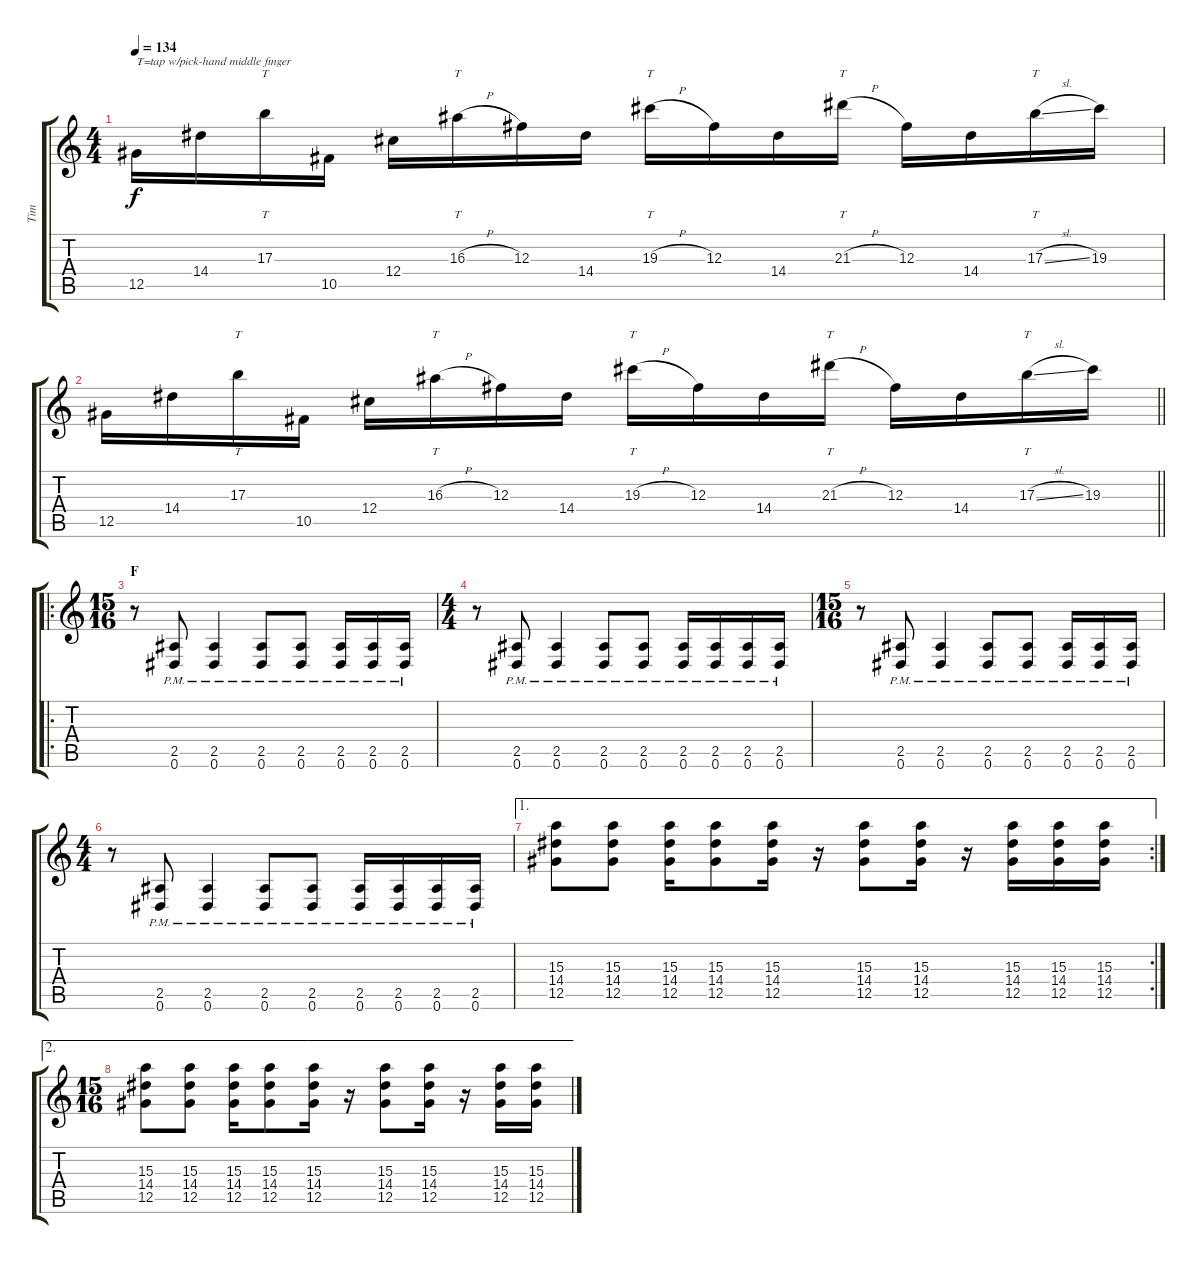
\track ("Tim" "Tim") {instrument overdrivenguitar}
\staff {score tabs}
\tuning (Eb4 Bb3 Gb3 Db3 Ab2 Eb2) {hide}
\ts (4 4)
\tempo 134
\clef g2
\ks c
12.5.16{txt "T=tap w/pick-hand middle finger" dy f volume 15} 14.4.16 17.3.16{tt} 10.5.16 12.4.16 16.3{h}.16{tt} 12.3.16 14.4.16 19.3{h}.16{tt} 12.3.16 14.4.16 21.3{h}.16{tt} 12.3.16 14.4.16 17.3{sl}.16{tt} 19.3.16 |
\barLineRight lightlight
12.5.16 14.4.16 17.3.16{tt} 10.5.16 12.4.16 16.3{h}.16{tt} 12.3.16 14.4.16 19.3{h}.16{tt} 12.3.16 14.4.16 21.3{h}.16{tt} 12.3.16 14.4.16 17.3{sl}.16{tt} 19.3.16{volume 13} |
\ro
\ts (15 16)
\section ("" "F")
r.8 (2.5{pm} 0.6{pm}).8 (2.5{pm} 0.6{pm}).4 (2.5{pm} 0.6{pm}).8 (2.5{pm} 0.6{pm}).8 (2.5{pm} 0.6{pm}).16 (2.5{pm} 0.6{pm}).16 (2.5{pm} 0.6{pm}).16 |
\ts (4 4)
r.8 (2.5{pm} 0.6{pm}).8 (2.5{pm} 0.6{pm}).4 (2.5{pm} 0.6{pm}).8 (2.5{pm} 0.6{pm}).8 (2.5{pm} 0.6{pm}).16 (2.5{pm} 0.6{pm}).16 (2.5{pm} 0.6{pm}).16 (2.5{pm} 0.6{pm}).16 |
\ts (15 16)
r.8 (2.5{pm} 0.6{pm}).8 (2.5{pm} 0.6{pm}).4 (2.5{pm} 0.6{pm}).8 (2.5{pm} 0.6{pm}).8 (2.5{pm} 0.6{pm}).16 (2.5{pm} 0.6{pm}).16 (2.5{pm} 0.6{pm}).16 |
\ts (4 4)
r.8 (2.5{pm} 0.6{pm}).8 (2.5{pm} 0.6{pm}).4 (2.5{pm} 0.6{pm}).8 (2.5{pm} 0.6{pm}).8 (2.5{pm} 0.6{pm}).16 (2.5{pm} 0.6{pm}).16 (2.5{pm} 0.6{pm}).16 (2.5{pm} 0.6{pm}).16 |
\ae 1
\rc 2
(15.3 14.4 12.5).8 (15.3 14.4 12.5).8 (15.3 14.4 12.5).16 (15.3 14.4 12.5).8 (15.3 14.4 12.5).16 r.16 (15.3 14.4 12.5).8 (15.3 14.4 12.5).16 r.16 (15.3 14.4 12.5).16 (15.3 14.4 12.5).16 (15.3 14.4 12.5).16 |
\ae 2
\ts (15 16)
(15.3 14.4 12.5).8 (15.3 14.4 12.5).8 (15.3 14.4 12.5).16 (15.3 14.4 12.5).8 (15.3 14.4 12.5).16 r.16 (15.3 14.4 12.5).8 (15.3 14.4 12.5).16 r.16 (15.3 14.4 12.5).16 (15.3 14.4 12.5).16
